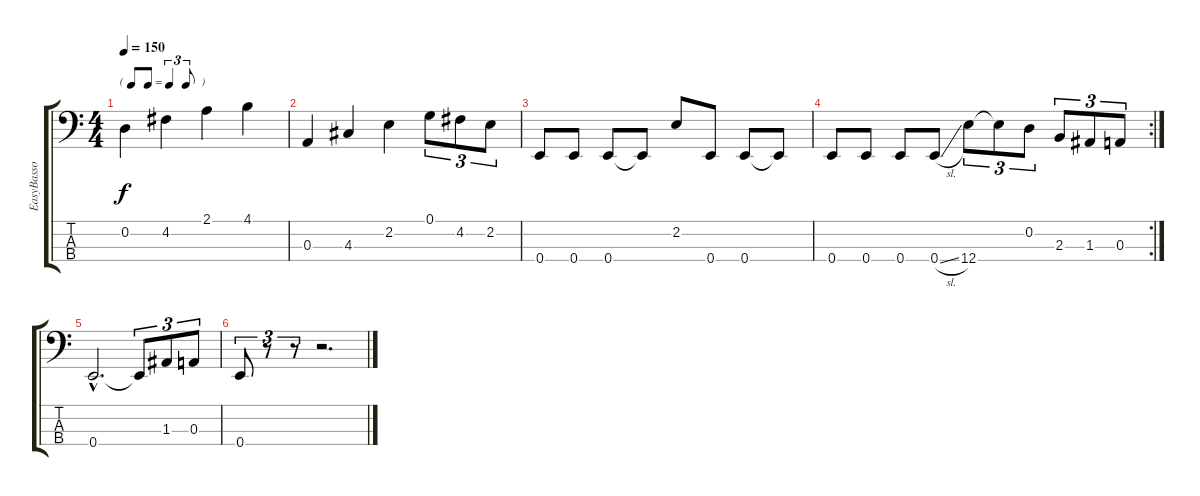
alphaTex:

\track ("EasyBasso boogie" "EasyBasso ") {instrument electricbassfinger}
\staff {score tabs}
\tuning (G2 D2 A1 E1) {hide}
\ts (4 4)
\tf triplet8th
\tempo 150
\clef f4
\ks c
0.2.4{dy f} 4.2.4 2.1.4 4.1.4 |
0.3.4 4.3.4 2.2.4 0.1.8{tu (3 2)} 4.2.8{tu (3 2)} 2.2.8{tu (3 2)} |
0.4.8 0.4.8 0.4.8 0.4{t}.8 2.2.8 0.4.8 0.4.8 0.4{t}.8 |
\rc 2
0.4.8 0.4.8 0.4.8 0.4{sl}.8 12.4.8{tu (3 2)} 12.4{t}.8{tu (3 2)} 0.2.8{tu (3 2)} 2.3.8{tu (3 2)} 1.3.8{tu (3 2)} 0.3.8{tu (3 2)} |
0.4{hac}.2{d} 0.4{t}.8{tu (3 2)} 1.3.8{tu (3 2)} 0.3.8{tu (3 2)} |
0.4.8{tu (3 2)} r.8{tu (3 2)} r.8{tu (3 2)} r.2{d}
